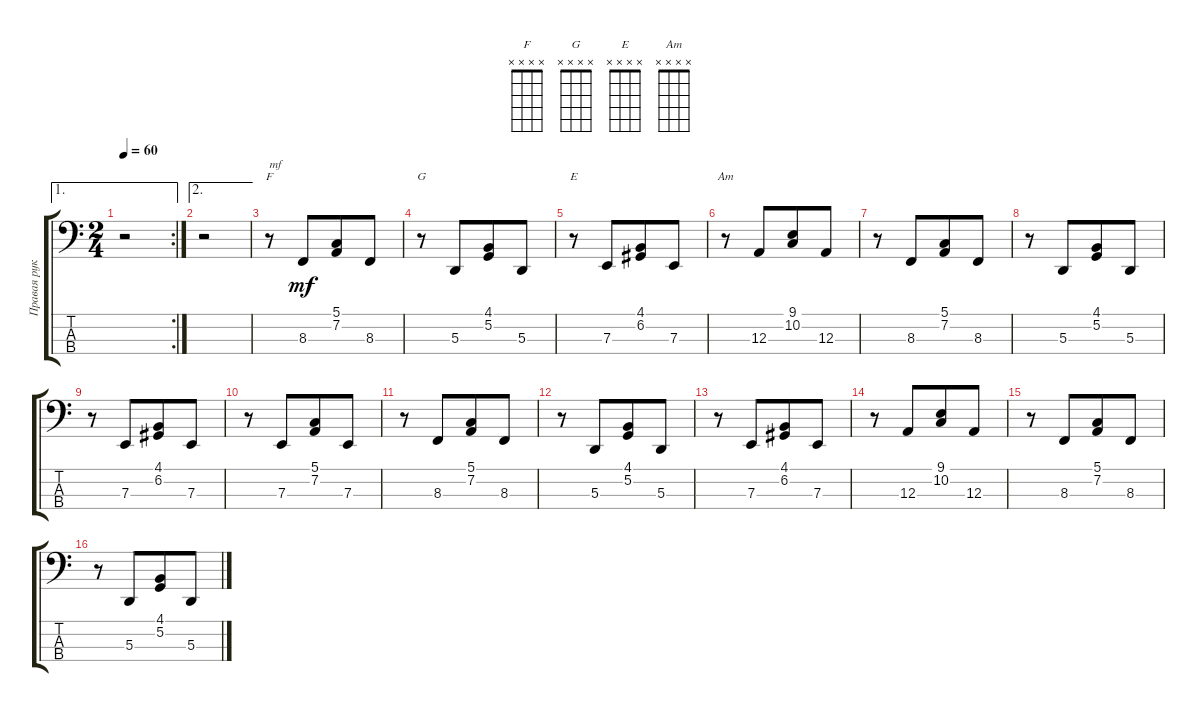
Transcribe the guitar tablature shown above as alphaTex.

\track ("Правая рука" "Правая рук") {instrument brightacousticpiano}
\staff {score tabs}
\tuning (G2 D2 A1 E1) {hide}
\chord ("F" x x x x)
\chord ("G" x x x x)
\chord ("E" x x x x)
\chord ("Am" x x x x)
\ae 1
\rc 2
\ts (2 4)
\tempo 60
\clef f4
\ks c
r.2{dy mf} |
\ae 2
r.2 |
r.8{ch "F" txt "mf"} 8.3.8{beam merge} (5.1 7.2).8 8.3.8 |
r.8{ch "G"} 5.3.8{beam merge} (4.1 5.2).8 5.3.8 |
r.8{ch "E"} 7.3.8{beam merge} (4.1 6.2).8 7.3.8 |
r.8{ch "Am"} 12.3.8{beam merge} (9.1 10.2).8 12.3.8 |
r.8 8.3.8{beam merge} (5.1 7.2).8 8.3.8 |
r.8 5.3.8{beam merge} (4.1 5.2).8 5.3.8 |
r.8 7.3.8{beam merge} (4.1 6.2).8 7.3.8 |
r.8 7.3.8{beam merge} (5.1 7.2).8 7.3.8 |
r.8 8.3.8{beam merge} (5.1 7.2).8 8.3.8 |
r.8 5.3.8{beam merge} (4.1 5.2).8 5.3.8 |
r.8 7.3.8{beam merge} (4.1 6.2).8 7.3.8 |
r.8 12.3.8{beam merge} (9.1 10.2).8 12.3.8 |
r.8 8.3.8{beam merge} (5.1 7.2).8 8.3.8 |
r.8 5.3.8{beam merge} (4.1 5.2).8 5.3.8
